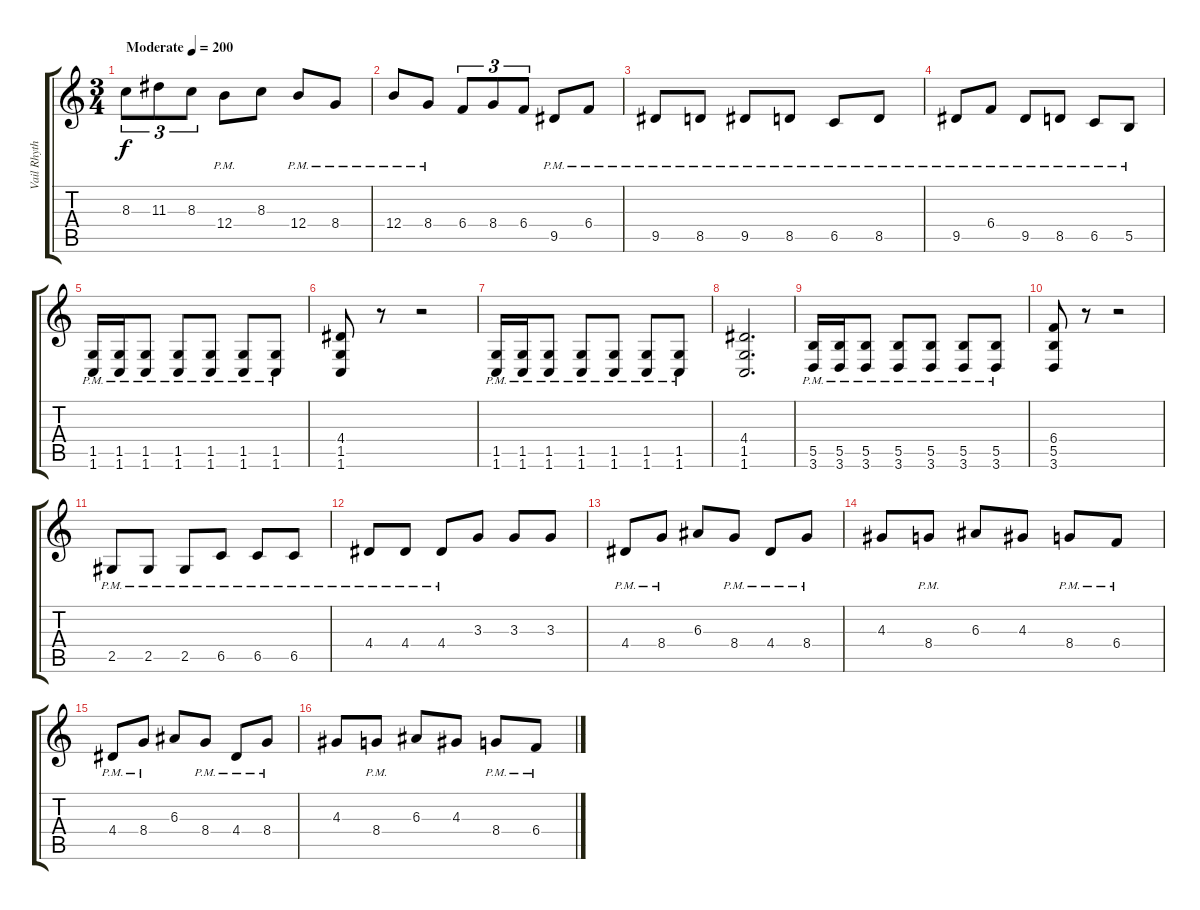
\track ("Vail Rhythm" "Vail Rhyth") {instrument overdrivenguitar}
\staff {score tabs}
\tuning (Db4 Ab3 E3 B2 Gb2 B1) {hide}
\ts (3 4)
\tempo (200 "Moderate")
\clef g2
\ks c
8.3.8{tu (3 2) dy f instrument overdrivenguitar} 11.3.8{tu (3 2)} 8.3.8{tu (3 2)} 12.4{pm}.8 8.3.8 12.4{pm}.8 8.4{pm}.8 |
12.4{pm}.8 8.4{pm}.8 6.4.8{tu (3 2)} 8.4.8{tu (3 2)} 6.4.8{tu (3 2)} 9.5{pm}.8 6.4{pm}.8 |
9.5{pm}.8 8.5{pm}.8 9.5{pm}.8 8.5{pm}.8 6.5{pm}.8 8.5{pm}.8 |
9.5{pm}.8 6.4{pm}.8 9.5{pm}.8 8.5{pm}.8 6.5{pm}.8 5.5{pm}.8 |
(1.5{pm} 1.6{pm}).16 (1.5{pm} 1.6{pm}).16 (1.5{pm} 1.6{pm}).8 (1.5{pm} 1.6{pm}).8 (1.5{pm} 1.6{pm}).8 (1.5{pm} 1.6{pm}).8 (1.5{pm} 1.6{pm}).8 |
(4.4 1.5 1.6).8 r.8 r.2 |
(1.5{pm} 1.6{pm}).16 (1.5{pm} 1.6{pm}).16 (1.5{pm} 1.6{pm}).8 (1.5{pm} 1.6{pm}).8 (1.5{pm} 1.6{pm}).8 (1.5{pm} 1.6{pm}).8 (1.5{pm} 1.6{pm}).8 |
(4.4 1.5 1.6).2{d} |
(5.5{pm} 3.6{pm}).16 (5.5{pm} 3.6{pm}).16 (5.5{pm} 3.6{pm}).8 (5.5{pm} 3.6{pm}).8 (5.5{pm} 3.6{pm}).8 (5.5{pm} 3.6{pm}).8 (5.5{pm} 3.6{pm}).8 |
(6.4 5.5 3.6).8 r.8 r.2 |
2.5{pm}.8 2.5{pm}.8 2.5{pm}.8 6.5{pm}.8 6.5{pm}.8 6.5{pm}.8 |
4.4{pm}.8 4.4{pm}.8 4.4{pm}.8 3.3.8 3.3.8 3.3.8 |
4.4{pm}.8 8.4{pm}.8 6.3.8 8.4{pm}.8 4.4{pm}.8 8.4{pm}.8 |
4.3.8 8.4{pm}.8 6.3.8 4.3.8 8.4{pm}.8 6.4{pm}.8 |
4.4{pm}.8 8.4{pm}.8 6.3.8 8.4{pm}.8 4.4{pm}.8 8.4{pm}.8 |
4.3.8 8.4{pm}.8 6.3.8 4.3.8 8.4{pm}.8 6.4{pm}.8
